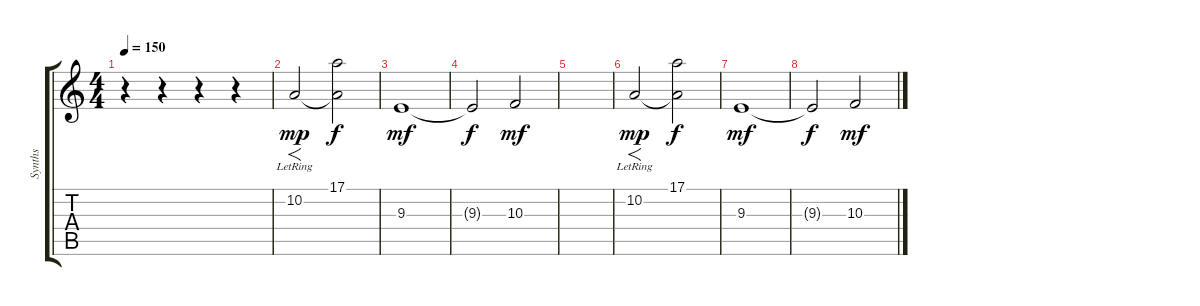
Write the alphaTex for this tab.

\track ("Synths" "Synths") {instrument stringensemble2}
\staff {score tabs}
\tuning (E4 B3 G3 D3 A2 D2) {hide}
\ts (4 4)
\tempo 150
\clef g2
\ks c
r.4{dy mf volume 10 instrument stringensemble2} r.4 r.4 r.4 |
10.2{lr}.2{f dy mp} (17.1 10.2{t}).2{dy f} |
9.3.1{dy mf} |
9.3{t}.2{dy f} 10.3.2{dy mf} |
|
10.2{lr}.2{f dy mp} (17.1 10.2{t}).2{dy f} |
9.3.1{dy mf} |
9.3{t}.2{dy f} 10.3.2{dy mf}
